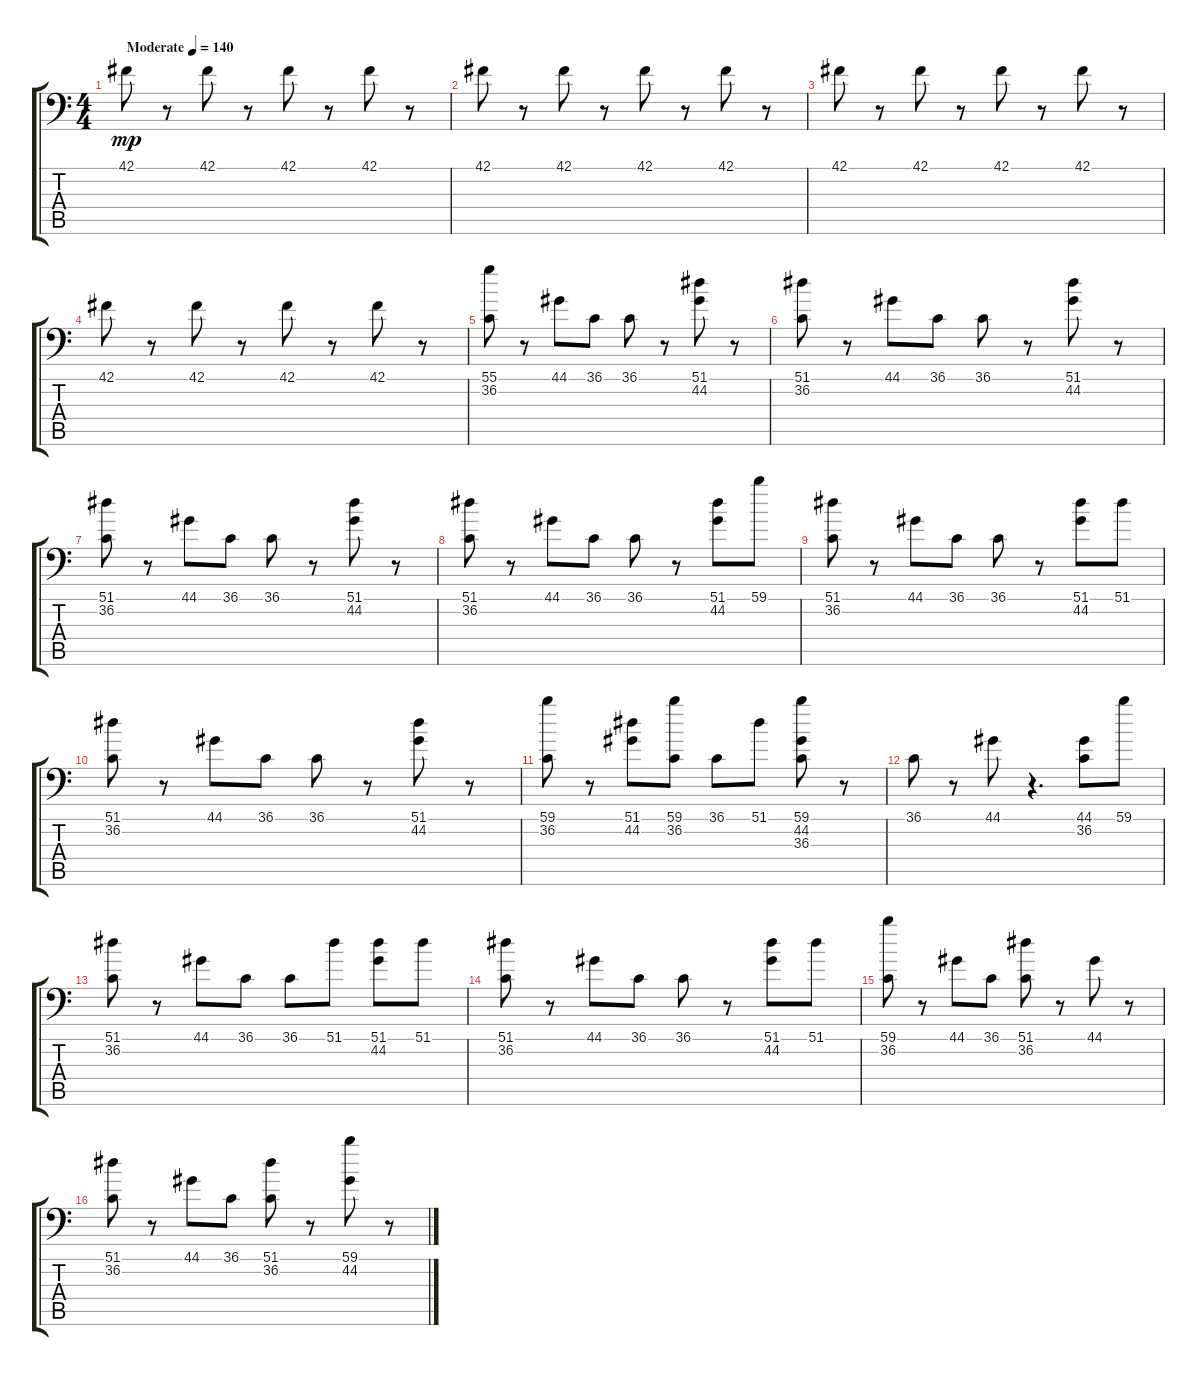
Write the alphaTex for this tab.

\track "" {instrument acousticgrandpiano}
\staff {score tabs}
\tuning (C-1 C-1 C-1 C-1 C-1 C-1) {hide}
\ts (4 4)
\tempo (140 "Moderate")
\clef f4
\ks c
42.1.8{dy mp instrument acousticgrandpiano} r.8 42.1.8 r.8 42.1.8 r.8 42.1.8 r.8 |
42.1.8 r.8 42.1.8 r.8 42.1.8 r.8 42.1.8 r.8 |
42.1.8 r.8 42.1.8 r.8 42.1.8 r.8 42.1.8 r.8 |
42.1.8 r.8 42.1.8 r.8 42.1.8 r.8 42.1.8 r.8 |
(55.1 36.2).8 r.8 44.1.8 36.1.8 36.1.8 r.8 (51.1 44.2).8 r.8 |
(51.1 36.2).8 r.8 44.1.8 36.1.8 36.1.8 r.8 (51.1 44.2).8 r.8 |
(51.1 36.2).8 r.8 44.1.8 36.1.8 36.1.8 r.8 (51.1 44.2).8 r.8 |
(51.1 36.2).8 r.8 44.1.8 36.1.8 36.1.8 r.8 (51.1 44.2).8 59.1.8 |
(51.1 36.2).8 r.8 44.1.8 36.1.8 36.1.8 r.8 (51.1 44.2).8 51.1.8 |
(51.1 36.2).8 r.8 44.1.8 36.1.8 36.1.8 r.8 (51.1 44.2).8 r.8 |
(59.1 36.2).8 r.8 (51.1 44.2).8 (59.1 36.2).8 36.1.8 51.1.8 (59.1 44.2 36.3).8 r.8 |
36.1.8 r.8 44.1.8 r.4{d} (44.1 36.2).8 59.1.8 |
(51.1 36.2).8 r.8 44.1.8 36.1.8 36.1.8 51.1.8 (51.1 44.2).8 51.1.8 |
(51.1 36.2).8 r.8 44.1.8 36.1.8 36.1.8 r.8 (51.1 44.2).8 51.1.8 |
(59.1 36.2).8 r.8 44.1.8 36.1.8 (51.1 36.2).8 r.8 44.1.8 r.8 |
(51.1 36.2).8 r.8 44.1.8 36.1.8 (51.1 36.2).8 r.8 (59.1 44.2).8 r.8
